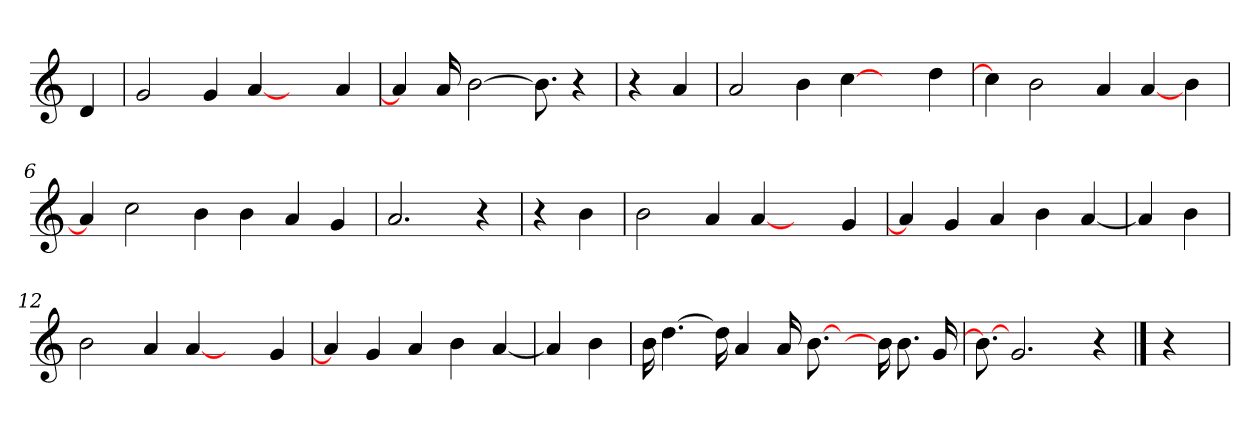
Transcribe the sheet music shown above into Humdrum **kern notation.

**kern
*part1
*staff1
*clefG2
*k[]
=
4d
=1
2g
4g
[4a
4ryy
4a
=2
4a]
16a
[2b
8.b]
4r
=3
4r
4a
=4
2a
4b
[4cc
4ryy
4dd
=5
4cc]
2b
4a
[4a
4b
=6
4a]
2cc
4b
4b
4a
4g
=7
2.a
4r
=8
4r
4b
=9
2b
4a
[4a
4ryy
4g
=10
4a]
4g
4a
4b
[4a
=11
4a]
4b
=12
2b
4a
[4a
4ryy
4g
=13
4a]
4g
4a
4b
[4a
=14
4a]
4b
=15
16b
[4.dd
16dd]
4a
16a
[8.b
8.ryy
16b]
8.b
16g
=16
8.b_
2.g
4r
==17
4r
=
*-
